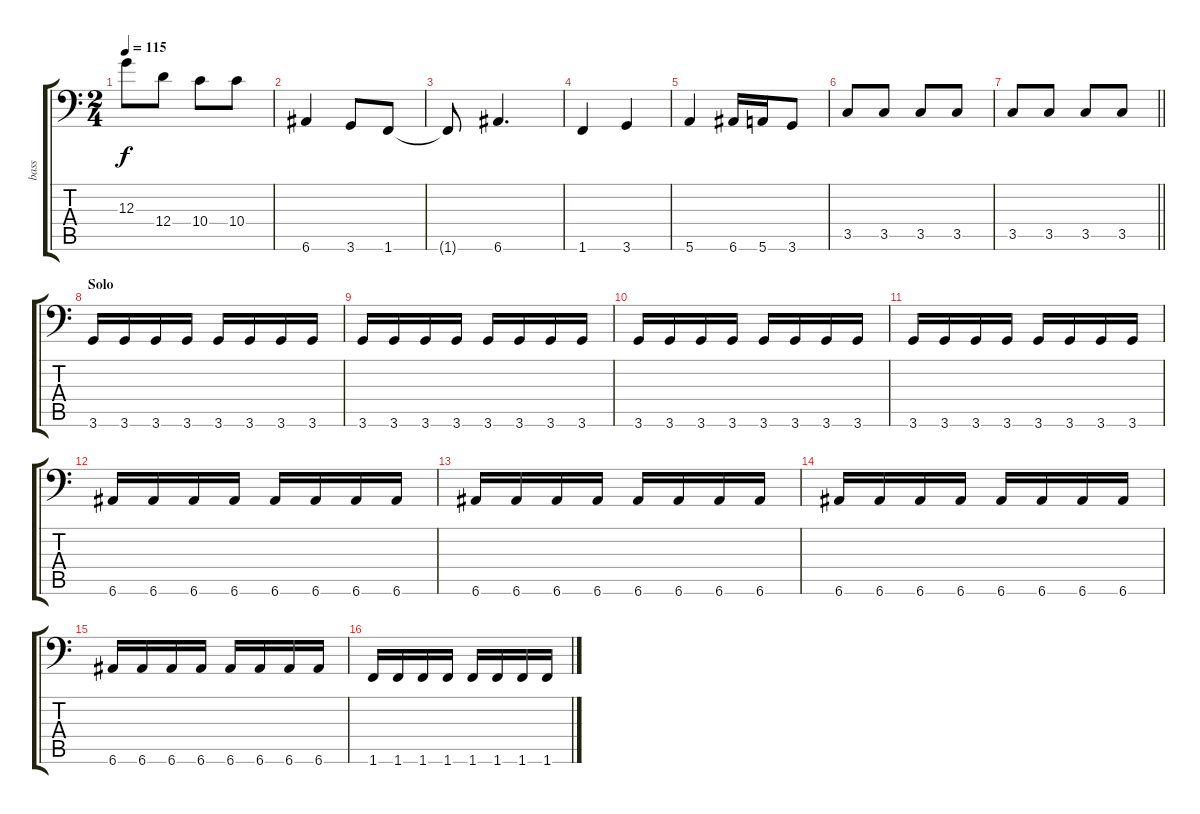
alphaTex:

\track ("bass" "bass") {instrument electricbasspick}
\staff {score tabs}
\tuning (E3 B2 G2 D2 A1 E1) {hide}
\ts (2 4)
\tempo 115
\clef f4
\ks c
12.3{t}.8{dy f} 12.4.8 10.4.8 10.4.8 |
6.6.4 3.6.8 1.6.8 |
1.6{t}.8 6.6.4{d} |
1.6.4 3.6.4 |
5.6.4 6.6.16 5.6.16 3.6.8 |
3.5.8 3.5.8 3.5.8 3.5.8 |
\barLineRight lightlight
3.5.8 3.5.8 3.5.8 3.5.8 |
\section ("" "Solo")
3.6.16 3.6.16 3.6.16 3.6.16 3.6.16 3.6.16 3.6.16 3.6.16 |
3.6.16 3.6.16 3.6.16 3.6.16 3.6.16 3.6.16 3.6.16 3.6.16 |
3.6.16 3.6.16 3.6.16 3.6.16 3.6.16 3.6.16 3.6.16 3.6.16 |
3.6.16 3.6.16 3.6.16 3.6.16 3.6.16 3.6.16 3.6.16 3.6.16 |
6.6.16 6.6.16 6.6.16 6.6.16 6.6.16 6.6.16 6.6.16 6.6.16 |
6.6.16 6.6.16 6.6.16 6.6.16 6.6.16 6.6.16 6.6.16 6.6.16 |
6.6.16 6.6.16 6.6.16 6.6.16 6.6.16 6.6.16 6.6.16 6.6.16 |
6.6.16 6.6.16 6.6.16 6.6.16 6.6.16 6.6.16 6.6.16 6.6.16 |
1.6.16 1.6.16 1.6.16 1.6.16 1.6.16 1.6.16 1.6.16 1.6.16
